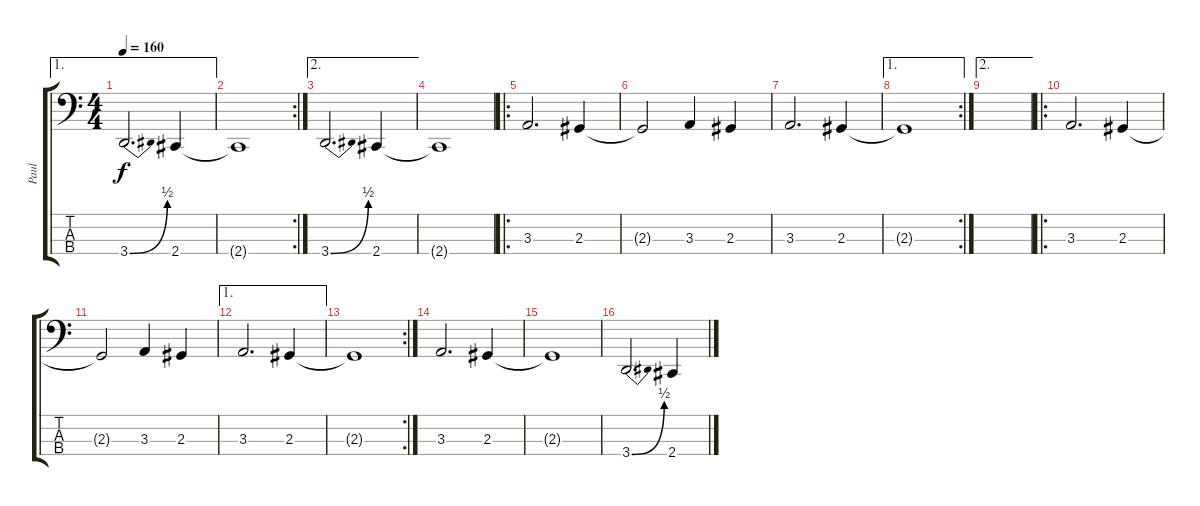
\track ("Paul" "Paul") {instrument electricbasspick}
\staff {score tabs}
\tuning (E2 B1 Gb1 B0) {hide}
\ae 1
\ts (4 4)
\tempo 160
\clef f4
\ks c
3.4{be (bend 0 0 60 2)}.2{d dy f} 2.4.4 |
\rc 2
2.4{t}.1 |
\ae 2
3.4{be (bend 0 0 60 2)}.2{d} 2.4.4 |
2.4{t}.1 |
\ro
3.3.2{d} 2.3.4 |
2.3{t}.2 3.3.4 2.3.4 |
3.3.2{d} 2.3.4 |
\ae 1
\rc 2
2.3{t}.1 |
\ae 2
|
\ro
3.3.2{d} 2.3.4 |
2.3{t}.2 3.3.4 2.3.4 |
\ae 1
3.3.2{d} 2.3.4 |
\rc 2
2.3{t}.1 |
3.3.2{d} 2.3.4 |
2.3{t}.1 |
3.4{be (bend 0 0 60 2)}.2{d} 2.4.4
